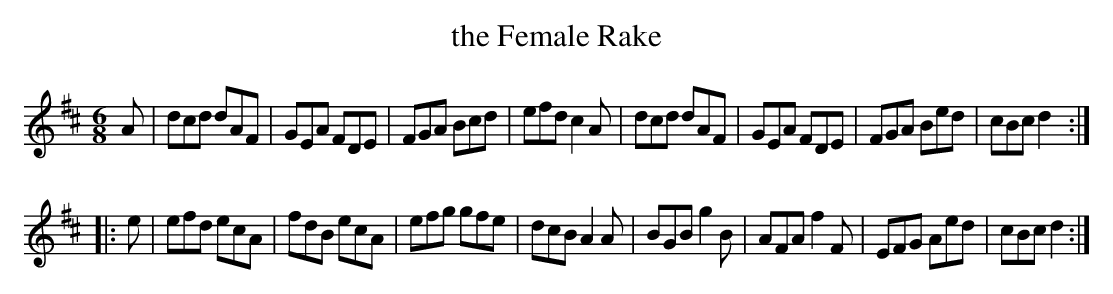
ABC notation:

X:1
T:the Female Rake
M:6/8
K:D
A | dcd dAF | GEA FDE | FGA Bcd | efd c2A | \
dcd dAF | GEA FDE | FGA Bed | cBc d2 :|
|:e | efd ecA | fdB ecA | efg gfe | dcB A2A | \
BGB g2B | AFA f2F | EFG Aed | cBc d2:|
